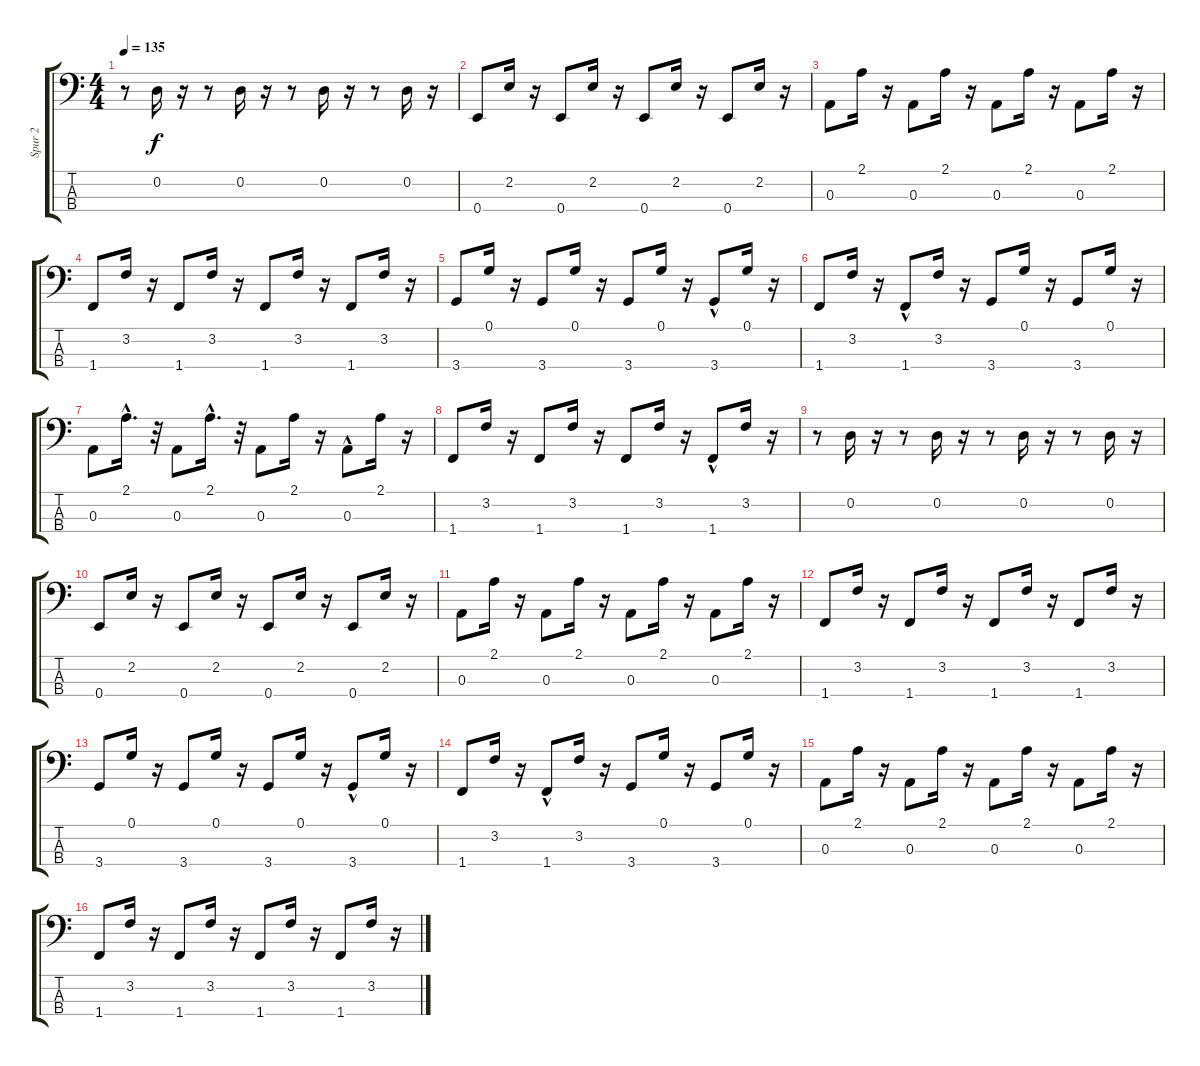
\track ("Spur 2" "Spur 2") {instrument synthbass2}
\staff {score tabs}
\tuning (G2 D2 A1 E1) {hide}
\ts (4 4)
\tempo 135
\clef f4
\ks c
r.8{dy f} 0.2.16 r.16 r.8 0.2.16 r.16 r.8 0.2.16 r.16 r.8 0.2.16 r.16 |
0.4.8 2.2.16 r.16 0.4.8 2.2.16 r.16 0.4.8 2.2.16 r.16 0.4.8 2.2.16 r.16 |
0.3.8 2.1.16 r.16 0.3.8 2.1.16 r.16 0.3.8 2.1.16 r.16 0.3.8 2.1.16 r.16 |
1.4.8 3.2.16 r.16 1.4.8 3.2.16 r.16 1.4.8 3.2.16 r.16 1.4.8 3.2.16 r.16 |
3.4.8 0.1.16 r.16 3.4.8 0.1.16 r.16 3.4.8 0.1.16 r.16 3.4{hac}.8 0.1.16 r.16 |
1.4.8 3.2.16 r.16 1.4{hac}.8 3.2.16 r.16 3.4.8 0.1.16 r.16 3.4.8 0.1.16 r.16 |
0.3.8 2.1{hac}.16{d} r.32 0.3.8 2.1{hac}.16{d} r.32 0.3.8 2.1.16 r.16 0.3{hac}.8 2.1.16 r.16 |
1.4.8 3.2.16 r.16 1.4.8 3.2.16 r.16 1.4.8 3.2.16 r.16 1.4{hac}.8 3.2.16 r.16 |
r.8 0.2.16 r.16 r.8 0.2.16 r.16 r.8 0.2.16 r.16 r.8 0.2.16 r.16 |
0.4.8 2.2.16 r.16 0.4.8 2.2.16 r.16 0.4.8 2.2.16 r.16 0.4.8 2.2.16 r.16 |
0.3.8 2.1.16 r.16 0.3.8 2.1.16 r.16 0.3.8 2.1.16 r.16 0.3.8 2.1.16 r.16 |
1.4.8 3.2.16 r.16 1.4.8 3.2.16 r.16 1.4.8 3.2.16 r.16 1.4.8 3.2.16 r.16 |
3.4.8 0.1.16 r.16 3.4.8 0.1.16 r.16 3.4.8 0.1.16 r.16 3.4{hac}.8 0.1.16 r.16 |
1.4.8 3.2.16 r.16 1.4{hac}.8 3.2.16 r.16 3.4.8 0.1.16 r.16 3.4.8 0.1.16 r.16 |
0.3.8 2.1.16 r.16 0.3.8 2.1.16 r.16 0.3.8 2.1.16 r.16 0.3.8 2.1.16 r.16 |
1.4.8 3.2.16 r.16 1.4.8 3.2.16 r.16 1.4.8 3.2.16 r.16 1.4.8 3.2.16 r.16
